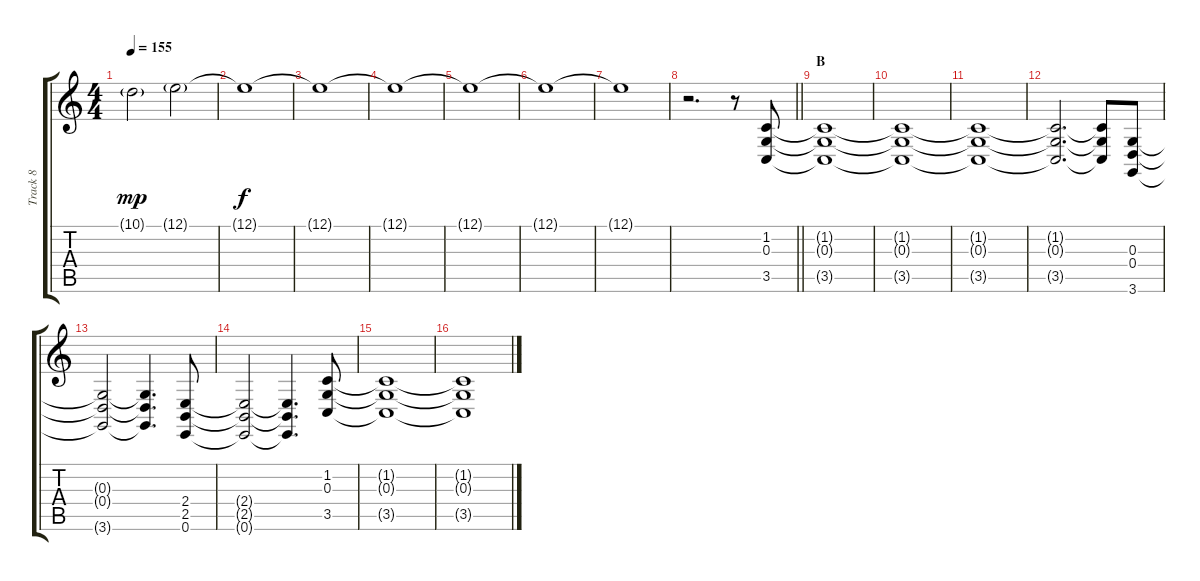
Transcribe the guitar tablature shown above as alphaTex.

\track ("Track 8" "Track 8") {instrument drawbarorgan}
\staff {score tabs}
\tuning (E4 B3 G3 D3 A2 E2) {hide}
\ts (4 4)
\tempo 155
\clef g2
\ks c
10.1{g}.2{dy mp} 12.1{g}.2 |
12.1{t}.1{dy f} |
12.1{t}.1 |
12.1{t}.1 |
12.1{t}.1 |
12.1{t}.1 |
12.1{t}.1 |
\barLineRight lightlight
r.2{d} r.8 (1.2 0.3 3.5).8 |
\section ("" "B")
(1.2{t} 0.3{t} 3.5{t}).1 |
(1.2{t} 0.3{t} 3.5{t}).1 |
(1.2{t} 0.3{t} 3.5{t}).1 |
(1.2{t} 0.3{t} 3.5{t}).2{d} (1.2{t} 0.3{t} 3.5{t}).8 (0.3 0.4 3.6).8 |
(0.3{t} 0.4{t} 3.6{t}).2 (0.3{t} 0.4{t} 3.6{t}).4{d} (2.4 2.5 0.6).8 |
(2.4{t} 2.5{t} 0.6{t}).2 (2.4{t} 2.5{t} 0.6{t}).4{d} (1.2 0.3 3.5).8 |
(1.2{t} 0.3{t} 3.5{t}).1 |
(1.2{t} 0.3{t} 3.5{t}).1
